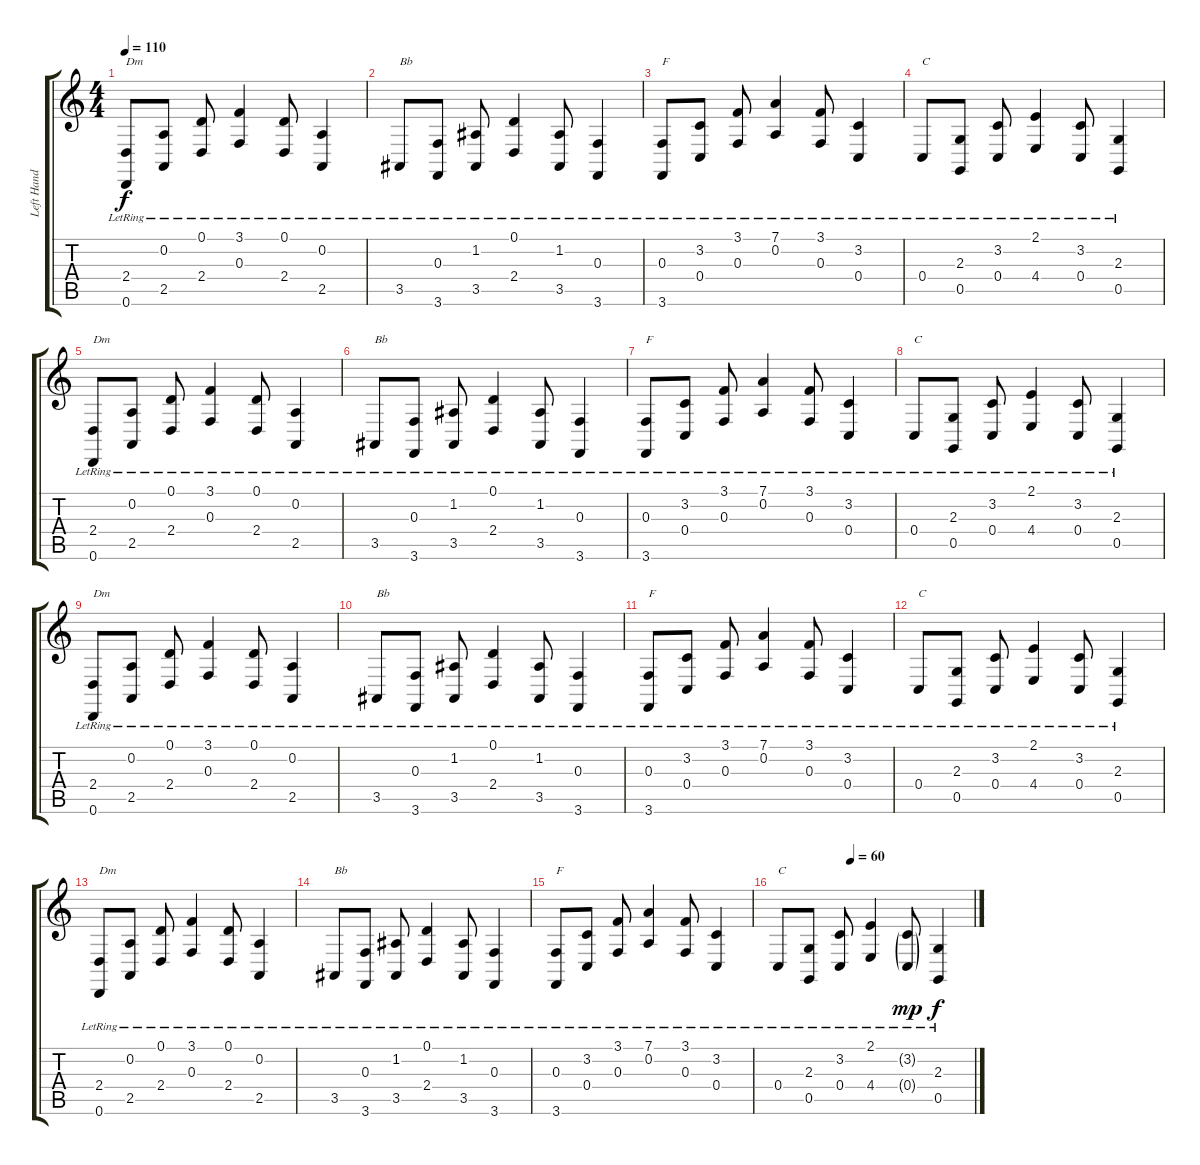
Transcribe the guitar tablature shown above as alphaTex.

\track ("Left Hand" "Left Hand") {instrument brightacousticpiano}
\staff {score tabs}
\tuning (D4 A3 F3 C3 G2 D2) {hide}
\ts (4 4)
\tempo 110
\clef g2
\ks c
(2.4{lr} 0.6{lr}).8{txt "Dm" dy f} (0.2{lr} 2.5{lr}).8 (0.1{lr} 2.4{lr}).8 (3.1{lr} 0.3{lr}).4 (0.1{lr} 2.4{lr}).8 (0.2{lr} 2.5{lr}).4 |
3.5{lr}.8{txt "Bb"} (0.3{lr} 3.6{lr}).8 (1.2{lr} 3.5{lr}).8 (0.1{lr} 2.4{lr}).4 (1.2{lr} 3.5{lr}).8 (0.3{lr} 3.6{lr}).4 |
(0.3{lr} 3.6{lr}).8{txt "F"} (3.2{lr} 0.4{lr}).8 (3.1{lr} 0.3{lr}).8 (7.1{lr} 0.2{lr}).4 (3.1{lr} 0.3{lr}).8 (3.2{lr} 0.4{lr}).4 |
0.4{lr}.8{txt "C"} (2.3{lr} 0.5{lr}).8 (3.2{lr} 0.4{lr}).8 (2.1{lr} 4.4{lr}).4 (3.2{lr} 0.4{lr}).8 (2.3{lr} 0.5{lr}).4 |
(2.4{lr} 0.6{lr}).8{txt "Dm"} (0.2{lr} 2.5{lr}).8 (0.1{lr} 2.4{lr}).8 (3.1{lr} 0.3{lr}).4 (0.1{lr} 2.4{lr}).8 (0.2{lr} 2.5{lr}).4 |
3.5{lr}.8{txt "Bb"} (0.3{lr} 3.6{lr}).8 (1.2{lr} 3.5{lr}).8 (0.1{lr} 2.4{lr}).4 (1.2{lr} 3.5{lr}).8 (0.3{lr} 3.6{lr}).4 |
(0.3{lr} 3.6{lr}).8{txt "F"} (3.2{lr} 0.4{lr}).8 (3.1{lr} 0.3{lr}).8 (7.1{lr} 0.2{lr}).4 (3.1{lr} 0.3{lr}).8 (3.2{lr} 0.4{lr}).4 |
0.4{lr}.8{txt "C"} (2.3{lr} 0.5{lr}).8 (3.2{lr} 0.4{lr}).8 (2.1{lr} 4.4{lr}).4 (3.2{lr} 0.4{lr}).8 (2.3{lr} 0.5{lr}).4 |
(2.4{lr} 0.6{lr}).8{txt "Dm"} (0.2{lr} 2.5{lr}).8 (0.1{lr} 2.4{lr}).8 (3.1{lr} 0.3{lr}).4 (0.1{lr} 2.4{lr}).8 (0.2{lr} 2.5{lr}).4 |
3.5{lr}.8{txt "Bb"} (0.3{lr} 3.6{lr}).8 (1.2{lr} 3.5{lr}).8 (0.1{lr} 2.4{lr}).4 (1.2{lr} 3.5{lr}).8 (0.3{lr} 3.6{lr}).4 |
(0.3{lr} 3.6{lr}).8{txt "F"} (3.2{lr} 0.4{lr}).8 (3.1{lr} 0.3{lr}).8 (7.1{lr} 0.2{lr}).4 (3.1{lr} 0.3{lr}).8 (3.2{lr} 0.4{lr}).4 |
0.4{lr}.8{txt "C"} (2.3{lr} 0.5{lr}).8 (3.2{lr} 0.4{lr}).8 (2.1{lr} 4.4{lr}).4 (3.2{lr} 0.4{lr}).8 (2.3{lr} 0.5{lr}).4 |
(2.4{lr} 0.6{lr}).8{txt "Dm"} (0.2{lr} 2.5{lr}).8 (0.1{lr} 2.4{lr}).8 (3.1{lr} 0.3{lr}).4 (0.1{lr} 2.4{lr}).8 (0.2{lr} 2.5{lr}).4 |
3.5{lr}.8{txt "Bb"} (0.3{lr} 3.6{lr}).8 (1.2{lr} 3.5{lr}).8 (0.1{lr} 2.4{lr}).4 (1.2{lr} 3.5{lr}).8 (0.3{lr} 3.6{lr}).4 |
(0.3{lr} 3.6{lr}).8{txt "F"} (3.2{lr} 0.4{lr}).8 (3.1{lr} 0.3{lr}).8 (7.1{lr} 0.2{lr}).4 (3.1{lr} 0.3{lr}).8 (3.2{lr} 0.4{lr}).4 |
\tempo (60 0.375)
0.4{lr}.8{txt "C"} (2.3{lr} 0.5{lr}).8 (3.2{lr} 0.4{lr}).8 (2.1{lr} 4.4{lr}).4 (3.2{g lr} 0.4{g lr}).8{dy mp} (2.3{lr} 0.5{lr}).4{dy f}
